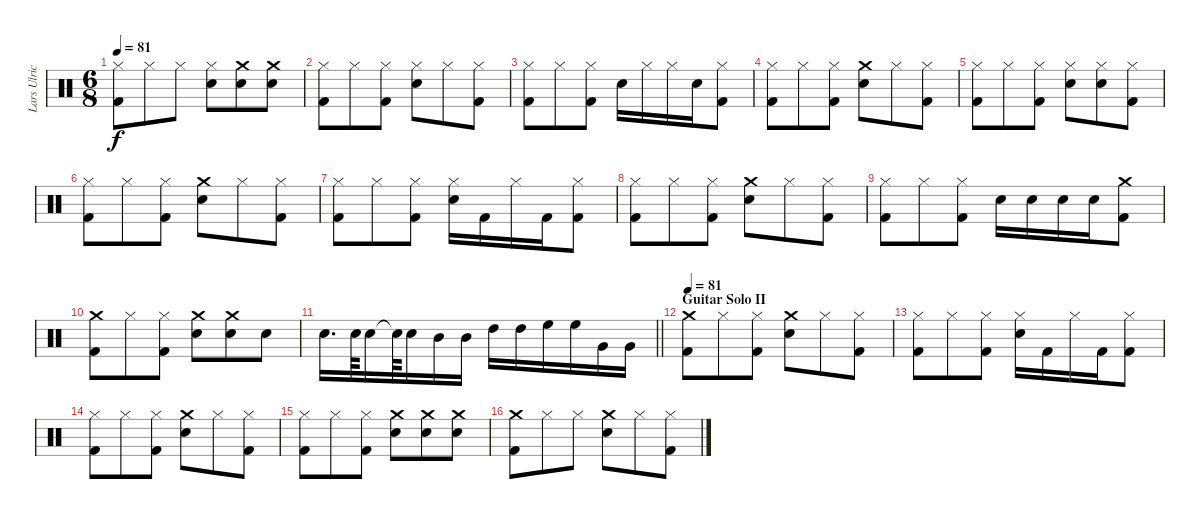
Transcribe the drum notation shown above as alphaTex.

\track ("Lars Ulrich (Drums)" "Lars Ulric") {instrument percussion}
\staff {score}
\articulation defaults
\ts (6 8)
\tempo 81
\clef neutral
\ks c
("Hi-Hat (closed)" "Kick (hit) 2").8{dy f} "Hi-Hat (closed)".8 "Hi-Hat (closed)".8 ("Snare (hit) 2" "Hi-Hat (closed)").8 ("Crash medium (hit)" "Snare (hit) 2").8 ("Crash medium (hit)" "Snare (hit) 2").8 |
("Kick (hit) 2" "Hi-Hat (closed)").8 "Hi-Hat (closed)".8 ("Kick (hit) 2" "Hi-Hat (closed)").8 ("Snare (hit) 2" "Hi-Hat (closed)").8 "Hi-Hat (closed)".8 ("Kick (hit) 2" "Hi-Hat (closed)").8 |
("Hi-Hat (closed)" "Kick (hit) 2").8 "Hi-Hat (closed)".8 ("Kick (hit) 2" "Hi-Hat (closed)").8 "Snare (hit) 2".16 "Hi-Hat (closed)".16 "Hi-Hat (closed)".16 "Snare (hit) 2".16 ("Hi-Hat (closed)" "Kick (hit) 2").8 |
("Hi-Hat (closed)" "Kick (hit) 2").8 "Hi-Hat (closed)".8 ("Kick (hit) 2" "Hi-Hat (closed)").8 ("Crash medium (hit)" "Snare (hit) 2").8 "Hi-Hat (closed)".8 ("Kick (hit) 2" "Hi-Hat (closed)").8 |
("Hi-Hat (closed)" "Kick (hit) 2").8 "Hi-Hat (closed)".8 ("Kick (hit) 2" "Hi-Hat (closed)").8 ("Hi-Hat (closed)" "Snare (hit) 2").8 ("Hi-Hat (closed)" "Snare (hit) 2").8 ("Kick (hit) 2" "Hi-Hat (closed)").8 |
("Hi-Hat (closed)" "Kick (hit) 2").8 "Hi-Hat (closed)".8 ("Kick (hit) 2" "Hi-Hat (closed)").8 ("Crash medium (hit)" "Snare (hit) 2").8 "Hi-Hat (closed)".8 ("Kick (hit) 2" "Hi-Hat (closed)").8 |
("Hi-Hat (closed)" "Kick (hit) 2").8 "Hi-Hat (closed)".8 ("Kick (hit) 2" "Hi-Hat (closed)").8 ("Snare (hit) 2" "Hi-Hat (closed)").16 "Kick (hit) 2".16 "Hi-Hat (closed)".16 "Kick (hit) 2".16 ("Kick (hit) 2" "Hi-Hat (closed)").8 |
("Kick (hit) 2" "Hi-Hat (closed)").8 "Hi-Hat (closed)".8 ("Kick (hit) 2" "Hi-Hat (closed)").8 ("Crash medium (hit)" "Snare (hit) 2").8 "Hi-Hat (closed)".8 ("Hi-Hat (closed)" "Kick (hit) 2").8 |
("Kick (hit) 2" "Hi-Hat (closed)").8 "Hi-Hat (closed)".8 ("Kick (hit) 2" "Hi-Hat (closed)").8 "Snare (hit) 2".16 "Snare (hit) 2".16 "Snare (hit) 2".16 "Snare (hit) 2".16 ("Crash medium (hit)" "Kick (hit) 2").8 |
("Kick (hit) 2" "Crash medium (hit)").8 "Hi-Hat (closed)".8 ("Kick (hit) 2" "Hi-Hat (closed)").8 ("Crash medium (hit)" "Snare (hit) 2").8 ("Crash medium (hit)" "Snare (hit) 2").8 "Snare (hit) 2".8 |
\barLineRight lightlight "Snare (hit) 2".16{d} "Snare (hit) 2".64 "Snare (hit) 2".16 "Snare (hit)"{t}.64 "Snare (hit) 2".16 "Mid Tom (hit)".16 "Mid Tom (hit)".16 "High Tom (hit)".16 "High Tom (hit)".16 "High Floor Tom (hit)".16 "High Floor Tom (hit)".16 "Very Low Tom (hit)".16 "Very Low Tom (hit)".16
|
\section ("" "Guitar Solo II")
\tempo 81
("Kick (hit) 2" "Crash medium (hit)").8 "Hi-Hat (closed)".8 ("Kick (hit) 2" "Hi-Hat (closed)").8 ("Crash medium (hit)" "Snare (hit) 2").8 "Hi-Hat (closed)".8 ("Kick (hit) 2" "Hi-Hat (closed)").8 |
("Hi-Hat (closed)" "Kick (hit) 2").8 "Hi-Hat (closed)".8 ("Kick (hit) 2" "Hi-Hat (closed)").8 ("Snare (hit) 2" "Hi-Hat (closed)").16 "Kick (hit) 2".16 "Hi-Hat (closed)".16 "Kick (hit) 2".16 ("Kick (hit) 2" "Hi-Hat (closed)").8 |
("Hi-Hat (closed)" "Kick (hit) 2").8 "Hi-Hat (closed)".8 ("Hi-Hat (closed)" "Kick (hit) 2").8 ("Crash medium (hit)" "Snare (hit) 2").8 "Hi-Hat (closed)".8 ("Hi-Hat (closed)" "Kick (hit) 2").8 |
("Hi-Hat (closed)" "Kick (hit) 2").8 "Hi-Hat (closed)".8 ("Kick (hit) 2" "Hi-Hat (closed)").8 ("Crash medium (hit)" "Snare (hit) 2").8 ("Crash medium (hit)" "Snare (hit) 2").8 ("Crash medium (hit)" "Snare (hit) 2").8 |
("Crash medium (hit)" "Kick (hit) 2").8 "Hi-Hat (closed)".8 "Hi-Hat (closed)".8 ("Crash medium (hit)" "Snare (hit) 2").8 "Hi-Hat (closed)".8 ("Kick (hit) 2" "Hi-Hat (closed)").8
